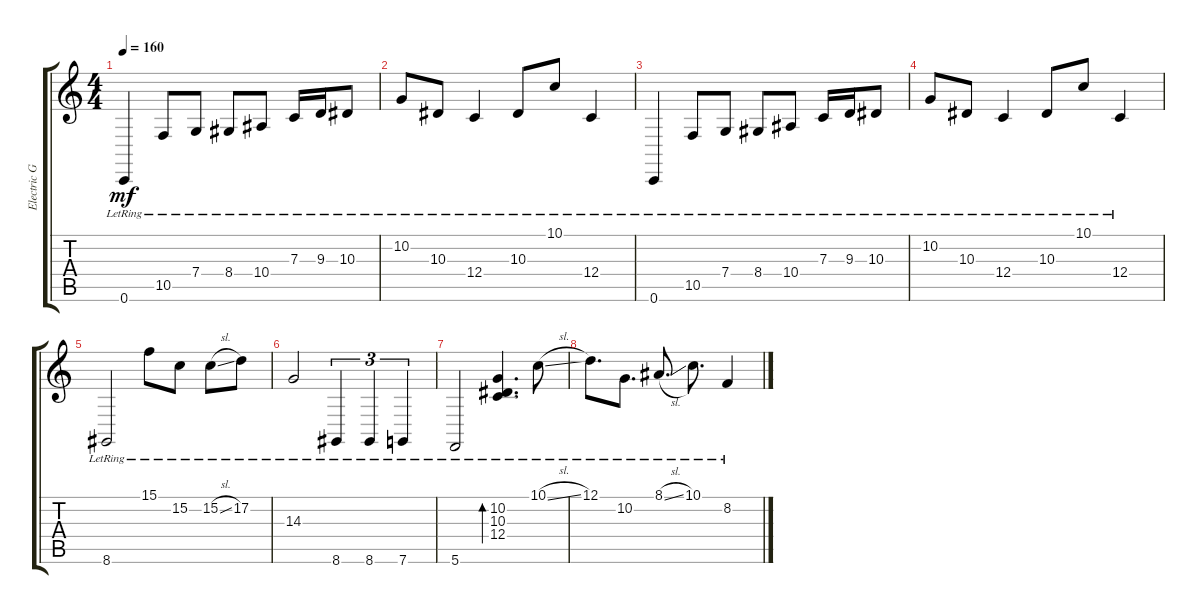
\track ("Electric Guitar" "Electric G") {instrument viola}
\staff {score tabs}
\tuning (D4 A3 F3 C3 G2 C2) {hide}
\ts (4 4)
\tempo 160
\clef g2
\ks c
0.6{lr}.4{dy mf} 10.5{lr}.8 7.4{lr}.8 8.4{lr}.8 10.4{lr}.8 7.3{lr}.16 9.3{lr}.16 10.3{lr}.8 |
10.2{lr}.8 10.3{lr}.8 12.4{lr}.4 10.3{lr}.8 10.1{lr}.8 12.4{lr}.4 |
0.6{lr}.4 10.5{lr}.8 7.4{lr}.8 8.4{lr}.8 10.4{lr}.8 7.3{lr}.16 9.3{lr}.16 10.3{lr}.8 |
10.2{lr}.8 10.3{lr}.8 12.4{lr}.4 10.3{lr}.8 10.1{lr}.8 12.4{lr}.4 |
8.6{lr}.2 15.1{lr}.8 15.2{lr}.8 15.2{sl lr}.8 17.2{lr}.8 |
14.3{lr}.2 8.6{lr}.4{tu (3 2)} 8.6{lr}.4{tu (3 2)} 7.6{lr}.4{tu (3 2)} |
5.6{lr}.2 (10.2{lr} 10.3{lr} 12.4{lr}).4{d bd 240} 10.1{sl lr}.8 |
12.1{lr}.8{d} 10.2{lr}.8{d} 8.1{sl lr}.8{d} 10.1{lr}.8{d} 8.2{lr}.4
